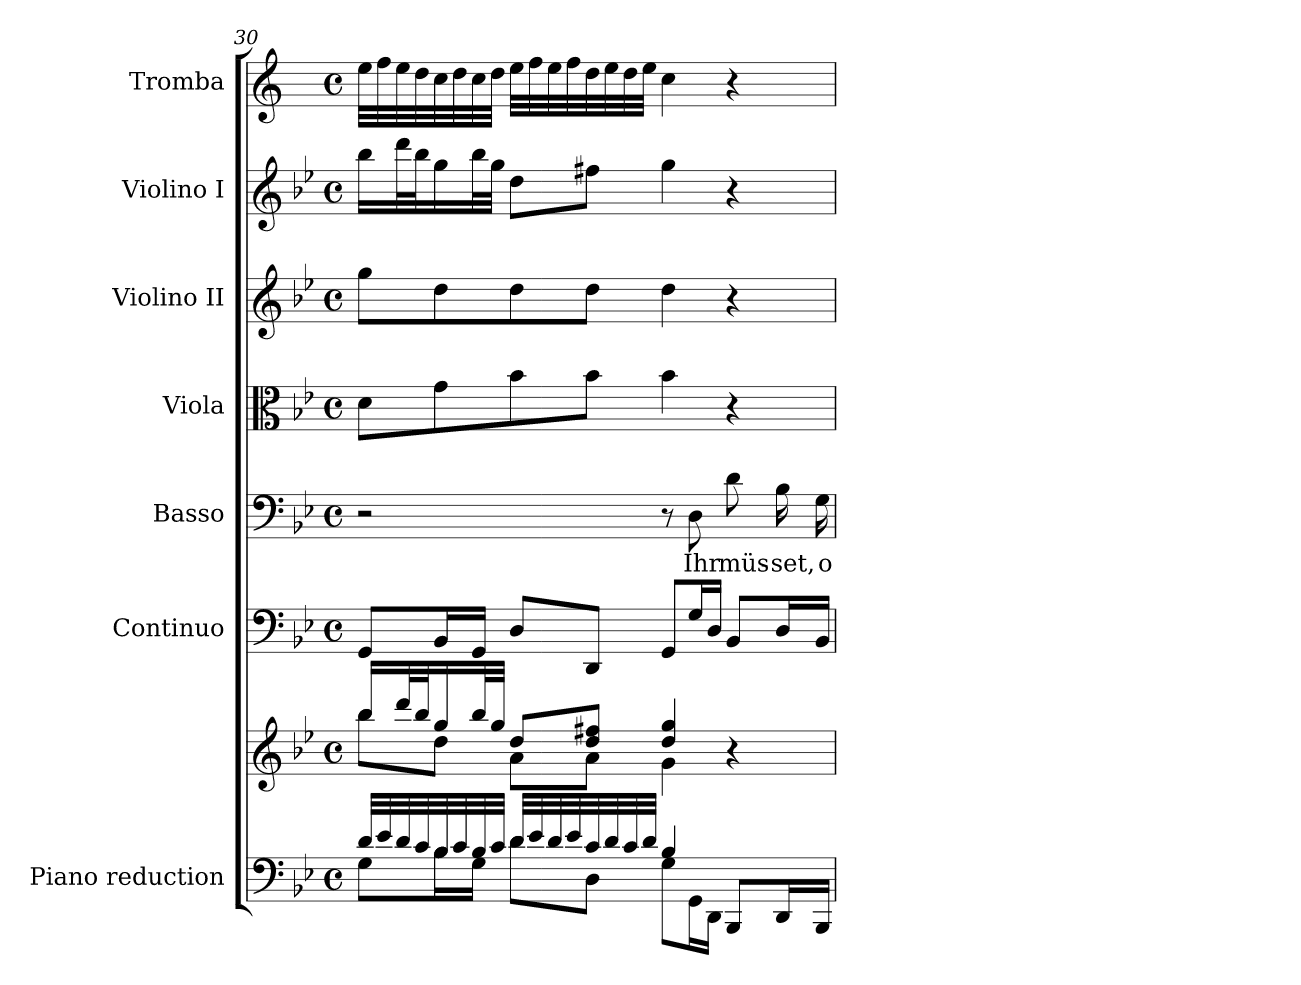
**kern	**kern	**kern	**kern	**text	**kern	**kern	**kern	**kern
*part7	*part7	*part6	*part5	*part5	*part4	*part3	*part2	*part1
*staff8	*staff7	*staff6	*staff5	*staff5	*staff4	*staff3	*staff2	*staff1
*I"Piano reduction	*	*I"Continuo	*I"Basso	*	*I"Viola	*I"Violino II	*I"Violino I	*I"Tromba
*I'Pno	*	*	*	*	*	*	*	*
*clefF4	*clefG2	*clefF4	*clefF4	*	*clefC3	*clefG2	*clefG2	*clefG2
*	*	*	*	*	*	*	*	*ITrd1c2
*k[b-e-]	*k[b-e-]	*k[b-e-]	*k[b-e-]	*	*k[b-e-]	*k[b-e-]	*k[b-e-]	*k[b-e-]
*M4/4	*M4/4	*M4/4	*M4/4	*	*M4/4	*M4/4	*M4/4	*M4/4
*met(c)	*met(c)	*met(c)	*met(c)	*	*met(c)	*met(c)	*met(c)	*met(c)
=30	=30	=30	=30	=30	=30	=30	=30	=30
*^	*^	*	*	*	*	*	*	*
32d/LLL	8G\L	16bb-/LL	8bb-\L	8GG/L	2r	.	8d\L	8gg\L	16bb-\LL	32dd\LLL
32e-/	.	.	.	.	.	.	.	.	.	32ee-\
32d/	.	32ddd/L	.	.	.	.	.	.	32ddd\L	32dd\
32c/	.	32bb-/J	.	.	.	.	.	.	32bb-\J	32cc\
32B-/	16B-\L	16gg/	8dd\J	16BB-/L	.	.	8g\	8dd\	16gg\	32b-\
32c/	.	.	.	.	.	.	.	.	.	32cc\
32B-/	16G\JJ	32bb-/L	.	16GG/JJ	.	.	.	.	32bb-\L	32b-\
32c/JJJ	.	32gg/JJJ	.	.	.	.	.	.	32gg\JJJ	32cc\JJJ
32d/LLL	8d\L	8dd/L	8a\L	8D/L	.	.	8b-\	8dd\	8dd\L	32dd\LLL
32e-/	.	.	.	.	.	.	.	.	.	32ee-\
32d/	.	.	.	.	.	.	.	.	.	32dd\
32e-/	.	.	.	.	.	.	.	.	.	32ee-\
32c/	8D\J	8dd/ 8ff#X/J	8a\J	8DD/J	.	.	8b-\J	8dd\J	8ff#X\J	32cc\
32d/	.	.	.	.	.	.	.	.	.	32dd\
32c/	.	.	.	.	.	.	.	.	.	32cc\
32d/JJJ	.	.	.	.	.	.	.	.	.	32dd\JJJ
4B-/	8G\L	4dd/ 4gg/	4g\	8GG/L	8r	.	4b-\	4dd\	4gg\	4b-\
!	!	!	!	!	!	!LO:LY:b	!	!	!	!
.	16GG\L	.	.	16G/L	8D\	Ihr	.	.	.	.
.	16DD\JJ	.	.	16D/JJ	.	.	.	.	.	.
!	!	!	!	!	!	!LO:LY:b	!	!	!	!
8BBB-/L	4ryy	4r	4ryy	8BB-/L	8d\	müs-	4r	4r	4r	4r
!	!	!	!	!	!	!LO:LY:b	!	!	!	!
16DD/L	.	.	.	16D/L	16B-\	set,	.	.	.	.
!	!	!	!	!	!	!LO:LY:b	!	!	!	!
16BBB-/JJ	.	.	.	16BB-/JJ	16G\	o	.	.	.	.
*v	*v	*	*	*	*	*	*	*	*	*
*	*v	*v	*	*	*	*	*	*	*
=	=	=	=	=	=	=	=	=
*-	*-	*-	*-	*-	*-	*-	*-	*-
